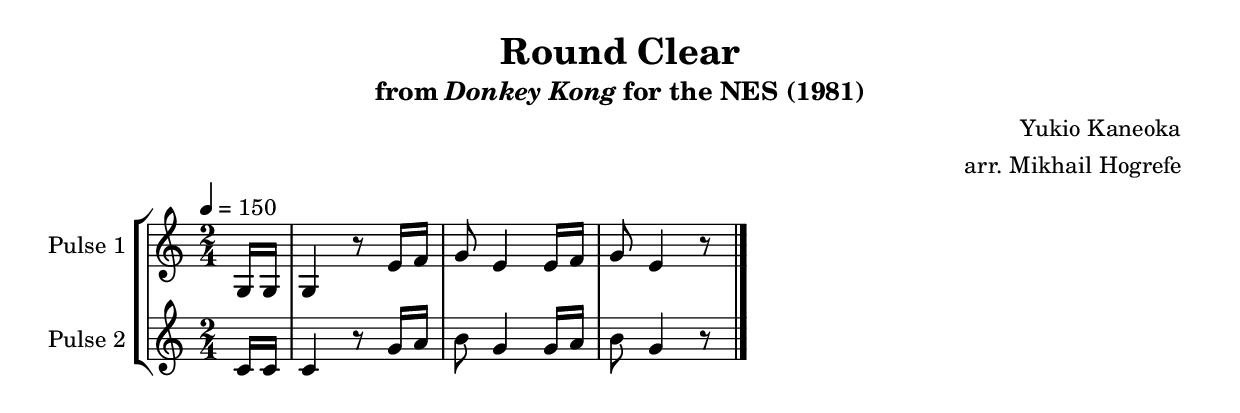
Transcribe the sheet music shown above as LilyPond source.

\version "2.20.0"

\book {
    \header {
        title = "Round Clear"
        subtitle = \markup { "from" {\italic "Donkey Kong"} "for the NES (1981)" }
        composer = "Yukio Kaneoka"
        arranger = "arr. Mikhail Hogrefe"
    }

    \score {
        {
            \new StaffGroup <<
                \new Staff \relative c' {
                    \set Staff.instrumentName = "Pulse 1"
                    \set Staff.shortInstrumentName = "P.1"

\key c \major
\time 2/4
\tempo 4 = 150
\partial 8 g16 g |
g4 r8 e'16 f |
g8 e4 e16 f |
g8 e4 r8 |
\bar "|."
                }

                \new Staff \relative c' {
                    \set Staff.instrumentName = "Pulse 2"
                    \set Staff.shortInstrumentName = "P.2"

\key c \major

c16 c |
c4 r8 g'16 a |
b8 g4 g16 a |
b8 g4 r8 |
                }
            >>
        }
        \layout {
            \context {
                \Staff
                \RemoveEmptyStaves
            }
            \context {
                \DrumStaff
                \RemoveEmptyStaves
            }
        }
        \midi {}
    }
}
